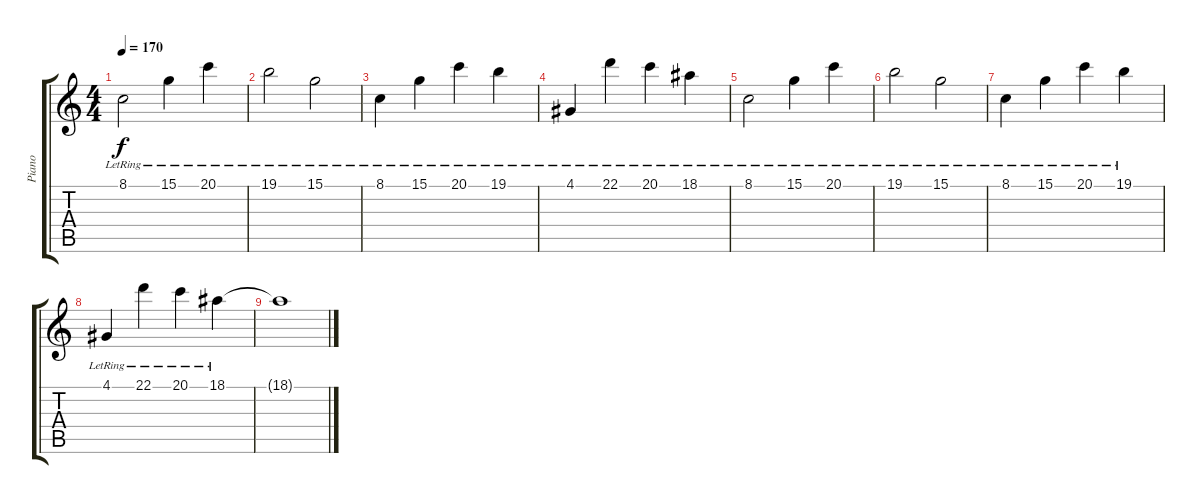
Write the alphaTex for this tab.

\track ("Piano" "Piano") {instrument acousticgrandpiano}
\staff {score tabs}
\tuning (E4 B3 G3 D3 A2 E2) {hide}
\ts (4 4)
\tempo 170
\clef g2
\ks c
8.1{lr}.2{dy f} 15.1{lr}.4 20.1{lr}.4 |
19.1{lr}.2 15.1{lr}.2 |
8.1{lr}.4 15.1{lr}.4 20.1{lr}.4 19.1{lr}.4 |
4.1{lr}.4 22.1{lr}.4 20.1{lr}.4 18.1{lr}.4 |
8.1{lr}.2 15.1{lr}.4 20.1{lr}.4 |
19.1{lr}.2 15.1{lr}.2 |
8.1{lr}.4 15.1{lr}.4 20.1{lr}.4 19.1{lr}.4 |
4.1{lr}.4 22.1{lr}.4 20.1{lr}.4 18.1{lr}.4 |
18.1{t}.1
